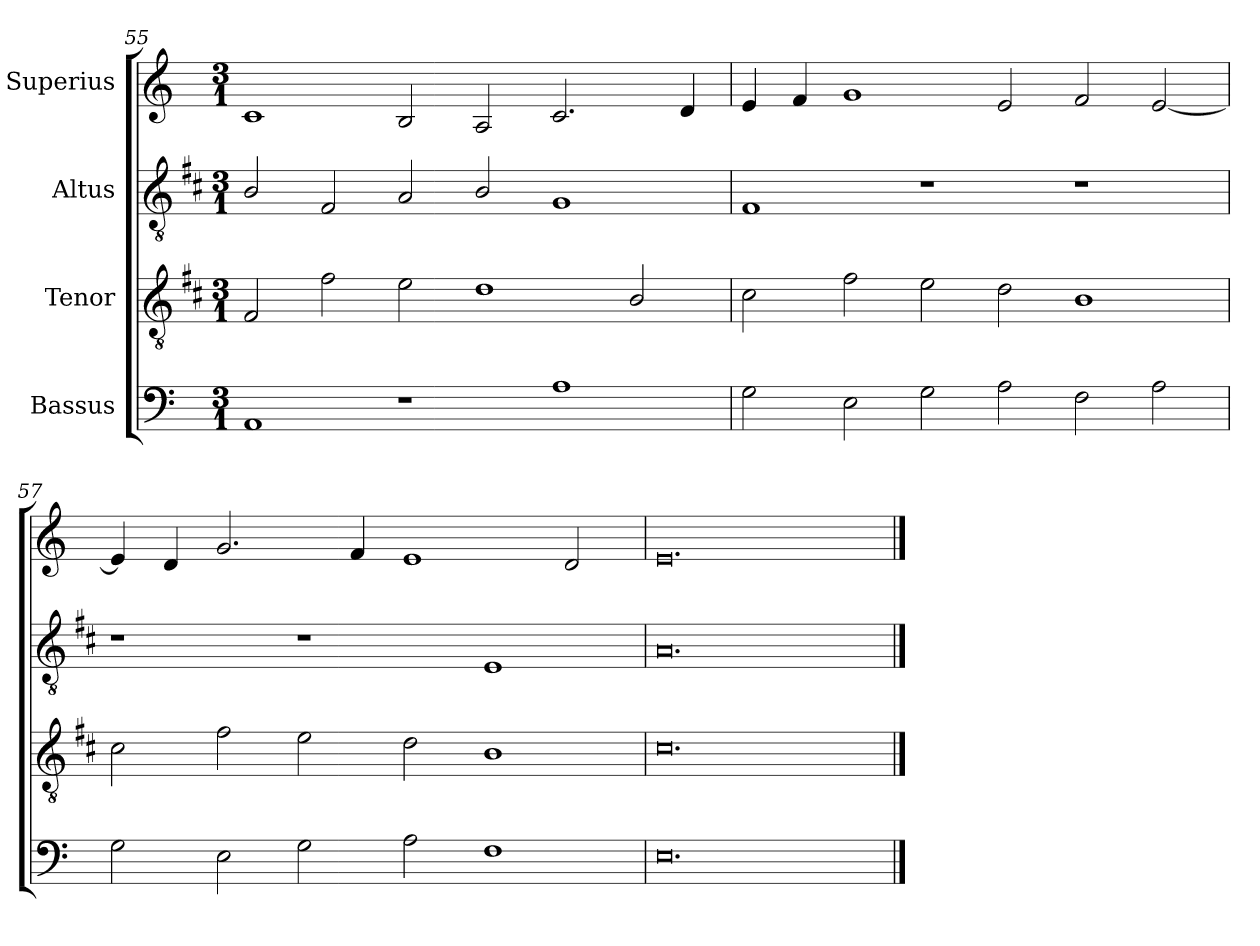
**kern	**kern	**kern	**kern
*part4	*part3	*part2	*part1
*staff4	*staff3	*staff2	*staff1
*I"Bassus	*I"Tenor	*I"Altus	*I"Superius
*clefF4	*clefGv2	*clefGv2	*clefG2
*	*ITrd1c2	*ITrd1c2	*
*k[]	*k[]	*k[]	*k[]
*a:	*a:	*a:	*a:
*M3/1	*M3/1	*M3/1	*M3/1
=55	=55	=55	=55
1AA	2E/	2A/	1c
.	2e\	2E/	.
1r	2d\	2G/	2B/
.	1c	2A/	2A/
1A	.	1F	2.c/
.	2A/	.	.
.	.	.	4d/
=56	=56	=56	=56
2G\	2B\	1E	4e/
.	.	.	4f/
2E\	2e\	.	1g
2G\	2d\	1r	.
2A\	2c\	.	2e/
2F\	1A	1r	2f/
2A\	.	.	[2e/
=57	=57	=57	=57
2G\	2B\	1r	4e/]
.	.	.	4d/
2E\	2e\	.	2.g/
2G\	2d\	1r	.
.	.	.	4f/
2A\	2c\	.	1e
1F	1A	1D	.
.	.	.	2d/
=58	=58	=58	=58
0.E	0.B	0.G	0.e
==	==	==	==
*-	*-	*-	*-
